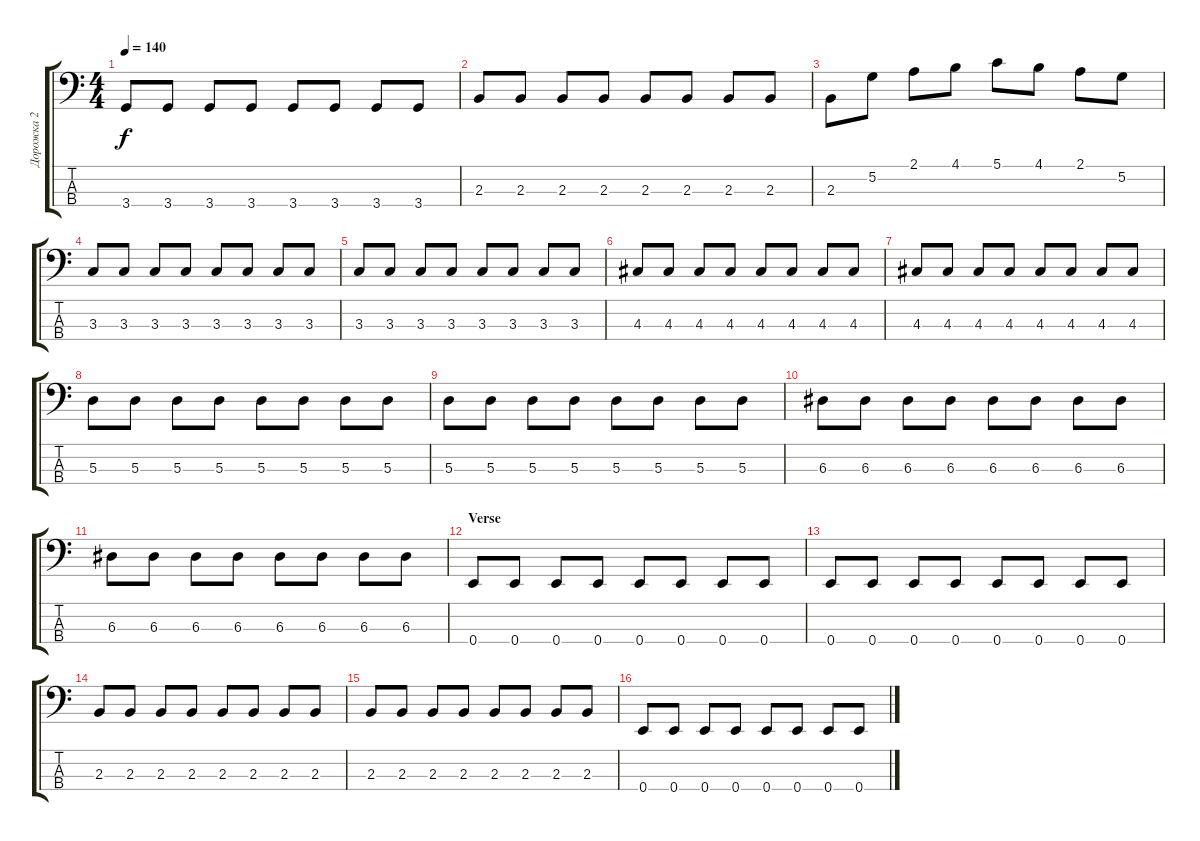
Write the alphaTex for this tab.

\track ("Дорожка 2" "Дорожка 2") {instrument electricbassfinger}
\staff {score tabs}
\tuning (G2 D2 A1 E1) {hide}
\ts (4 4)
\tempo 140
\clef f4
\ks c
3.4.8{dy f} 3.4.8 3.4.8 3.4.8 3.4.8 3.4.8 3.4.8 3.4.8 |
2.3.8 2.3.8 2.3.8 2.3.8 2.3.8 2.3.8 2.3.8 2.3.8 |
2.3.8 5.2.8 2.1.8 4.1.8 5.1.8 4.1.8 2.1.8 5.2.8 |
3.3.8 3.3.8 3.3.8 3.3.8 3.3.8 3.3.8 3.3.8 3.3.8 |
3.3.8 3.3.8 3.3.8 3.3.8 3.3.8 3.3.8 3.3.8 3.3.8 |
4.3.8 4.3.8 4.3.8 4.3.8 4.3.8 4.3.8 4.3.8 4.3.8 |
4.3.8 4.3.8 4.3.8 4.3.8 4.3.8 4.3.8 4.3.8 4.3.8 |
5.3.8 5.3.8 5.3.8 5.3.8 5.3.8 5.3.8 5.3.8 5.3.8 |
5.3.8 5.3.8 5.3.8 5.3.8 5.3.8 5.3.8 5.3.8 5.3.8 |
6.3.8 6.3.8 6.3.8 6.3.8 6.3.8 6.3.8 6.3.8 6.3.8 |
6.3.8 6.3.8 6.3.8 6.3.8 6.3.8 6.3.8 6.3.8 6.3.8 |
\section ("" "Verse")
0.4.8 0.4.8 0.4.8 0.4.8 0.4.8 0.4.8 0.4.8 0.4.8 |
0.4.8 0.4.8 0.4.8 0.4.8 0.4.8 0.4.8 0.4.8 0.4.8 |
2.3.8 2.3.8 2.3.8 2.3.8 2.3.8 2.3.8 2.3.8 2.3.8 |
2.3.8 2.3.8 2.3.8 2.3.8 2.3.8 2.3.8 2.3.8 2.3.8 |
0.4.8 0.4.8 0.4.8 0.4.8 0.4.8 0.4.8 0.4.8 0.4.8
